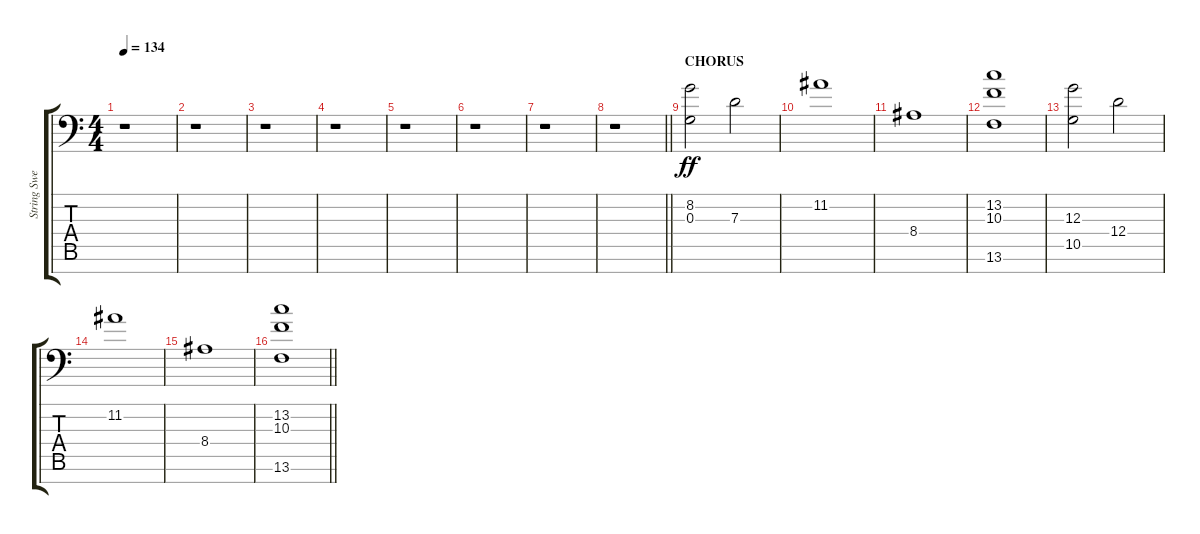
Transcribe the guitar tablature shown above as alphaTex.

\track ("String Swell" "String Swe") {instrument stringensemble2}
\staff {score tabs}
\tuning (C8 B3 G3 D3 A2 E2 C-1) {hide}
\ts (4 4)
\tempo 134
\clef f4
\ks c
r.1{dy ff} |
r.1 |
r.1 |
r.1 |
r.1 |
r.1 |
r.1 |
\barLineRight lightlight
r.1 |
\section ("" "CHORUS")
(8.2 0.3).2 7.3.2 |
11.2.1 |
8.4.1 |
(13.2 10.3 13.6).1 |
(12.3 10.5).2 12.4.2 |
11.2.1 |
8.4.1 |
\barLineRight lightlight
(13.2 10.3 13.6).1
